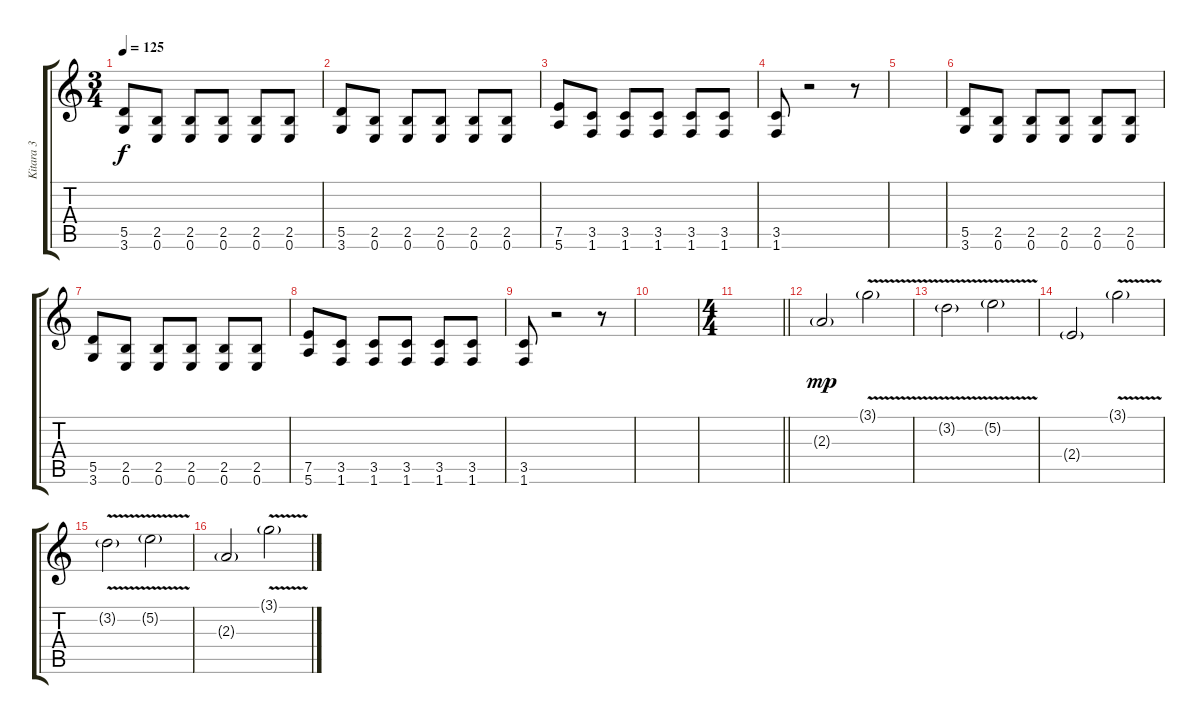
\track ("Kitara 3" "Kitara 3") {instrument overdrivenguitar}
\staff {score tabs}
\tuning (E4 B3 G3 D3 A2 E2) {hide}
\ts (3 4)
\tempo 125
\clef g2
\ks c
(5.5 3.6).8{dy f} (2.5 0.6).8 (2.5 0.6).8 (2.5 0.6).8 (2.5 0.6).8 (2.5 0.6).8 |
(5.5 3.6).8 (2.5 0.6).8 (2.5 0.6).8 (2.5 0.6).8 (2.5 0.6).8 (2.5 0.6).8 |
(7.5 5.6).8 (3.5 1.6).8 (3.5 1.6).8 (3.5 1.6).8 (3.5 1.6).8 (3.5 1.6).8 |
(3.5 1.6).8 r.2 r.8 |
|
(5.5 3.6).8 (2.5 0.6).8 (2.5 0.6).8 (2.5 0.6).8 (2.5 0.6).8 (2.5 0.6).8 |
(5.5 3.6).8 (2.5 0.6).8 (2.5 0.6).8 (2.5 0.6).8 (2.5 0.6).8 (2.5 0.6).8 |
(7.5 5.6).8 (3.5 1.6).8 (3.5 1.6).8 (3.5 1.6).8 (3.5 1.6).8 (3.5 1.6).8 |
(3.5 1.6).8 r.2 r.8 |
|
\ts (4 4)
\barLineRight lightlight
|
\section ("" "")
2.3{g}.2{dy mp volume 7 balance 6 instrument distortionguitar} 3.1{v g}.2 |
3.2{v g}.2 5.2{v g}.2 |
2.4{g}.2 3.1{v g}.2 |
3.2{v g}.2 5.2{v g}.2 |
2.3{g}.2 3.1{v g}.2
